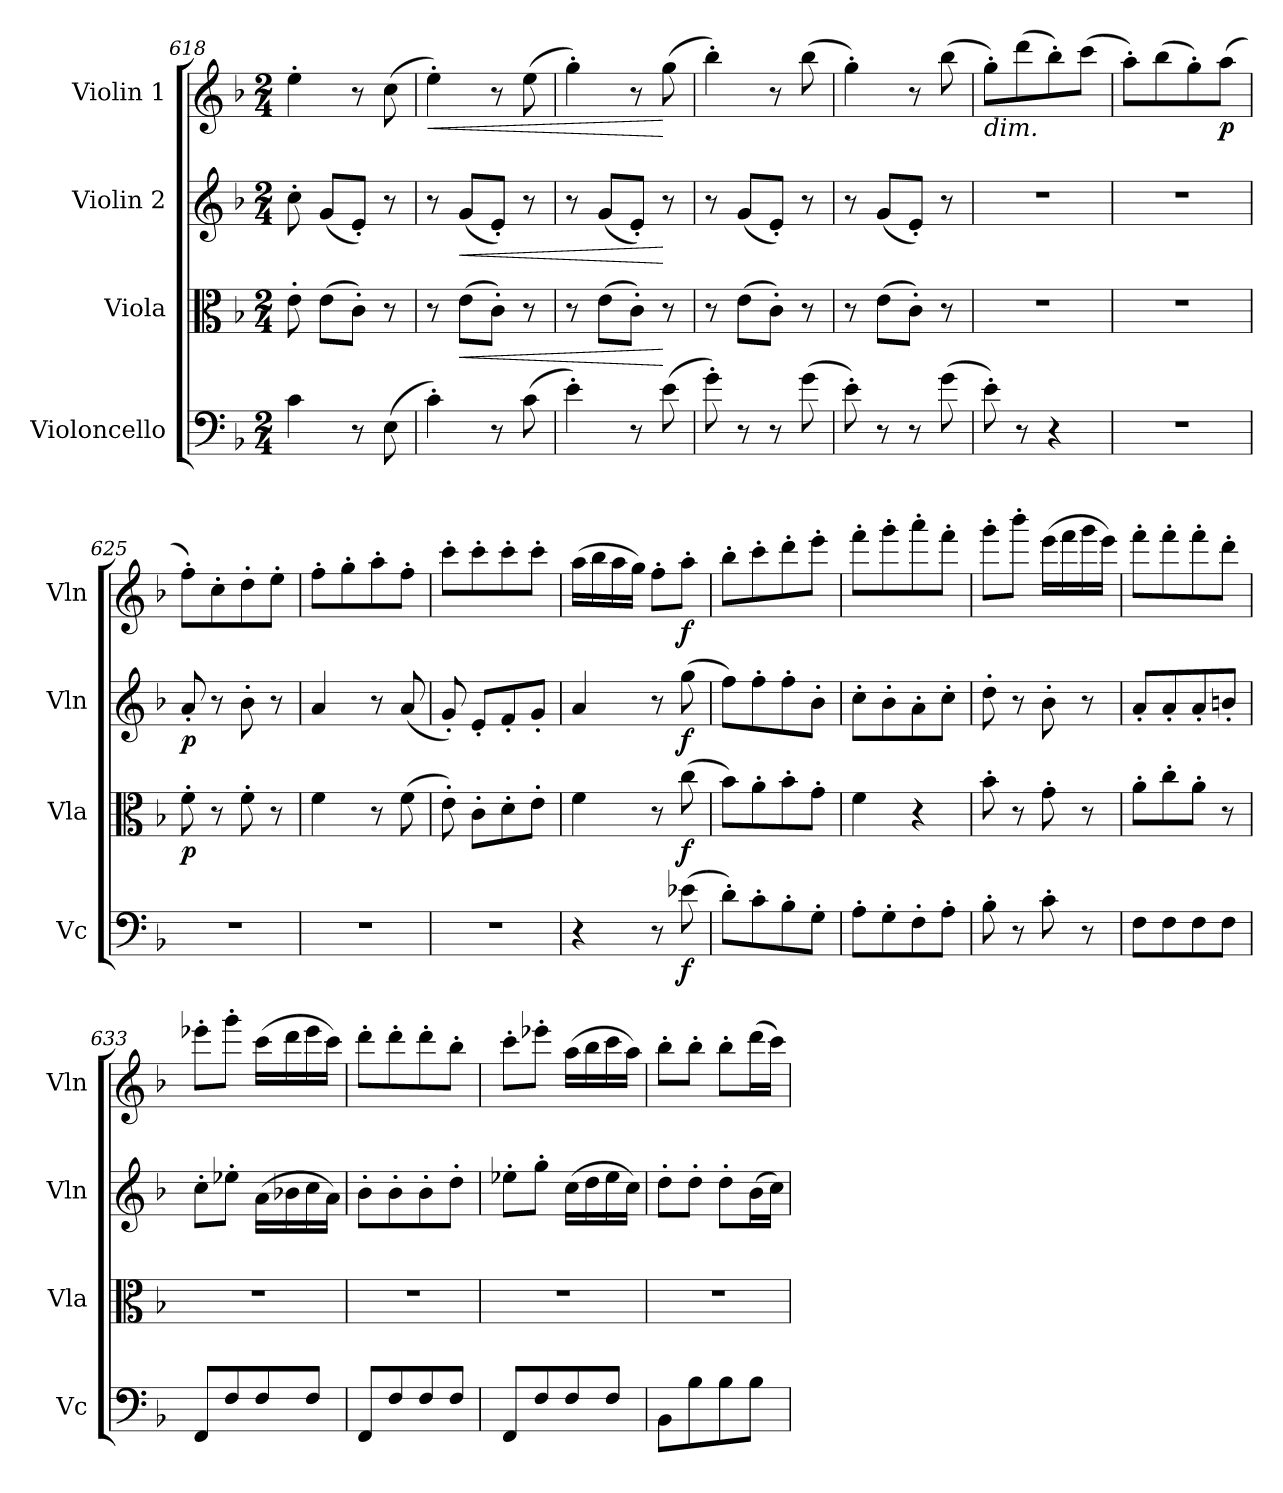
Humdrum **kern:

**kern	**dynam	**kern	**dynam	**kern	**dynam	**kern	**dynam
*part4	*part4	*part3	*part3	*part2	*part2	*part1	*part1
*staff4	*staff4	*staff3	*staff3	*staff2	*staff2	*staff1	*staff1
*I"Violoncello	*	*I"Viola	*	*I"Violin 2	*	*I"Violin 1	*
*I'Vc	*	*I'Vla	*	*I'Vln	*	*I'Vln	*
*clefF4	*	*clefC3	*	*clefG2	*	*clefG2	*
*k[b-]	*	*k[b-]	*	*k[b-]	*	*k[b-]	*
*M2/4	*	*M2/4	*	*M2/4	*	*M2/4	*
=618	=618	=618	=618	=618	=618	=618	=618
4c\	.	8e'\	.	8cc'\	.	4ee'\	.
.	.	(>8e\L	.	(<8g/L	.	.	.
8r	.	8c'\J)	.	8e'/J)	.	8r	.
(>8E\	.	8r	.	8r	.	(>8cc\	.
=619	=619	=619	=619	=619	=619	=619	=619
!	!	!	!	!	!	!	!LO:HP:b
4c'\)	.	8r	.	8r	.	4ee'\)	<
!	!	!	!LO:HP:b	!	!LO:HP:b	!	!
.	.	(>8e\L	<	(<8g/L	<	.	.
8r	.	8c'\J)	.	8e'/J)	.	8r	.
(>8c\	.	8r	.	8r	.	(>8ee\	.
=620	=620	=620	=620	=620	=620	=620	=620
4e'\)	.	8r	.	8r	.	4gg'\)	.
.	.	(>8e\L	.	(<8g/L	.	.	.
8r	.	8c'\J)	.	8e'/J)	.	8r	.
(>8e\	.	8r	[	8r	[	(>8gg\	[
!!LO:LB:g=z
=621	=621	=621	=621	=621	=621	=621	=621
8g'\)	.	8r	.	8r	.	4bb-'\)	.
8r	.	(>8e\L	.	(<8g/L	.	.	.
8r	.	8c'\J)	.	8e'/J)	.	8r	.
(>8g\	.	8r	.	8r	.	(>8bb-\	.
=622	=622	=622	=622	=622	=622	=622	=622
8e'\)	.	8r	.	8r	.	4gg'\)	.
8r	.	(>8e\L	.	(<8g/L	.	.	.
8r	.	8c'\J)	.	8e'/J)	.	8r	.
(>8g\	.	8r	.	8r	.	(>8bb-\	.
=623	=623	=623	=623	=623	=623	=623	=623
!	!	!	!	!	!	!LO:TX:b:i:t=dim.	!
8e'\)	.	2r	.	2r	.	8gg'\L)	.
8r	.	.	.	.	.	(>8ddd\	.
4r	.	.	.	.	.	8bb-'\)	.
.	.	.	.	.	.	(>8ccc\J	.
=624	=624	=624	=624	=624	=624	=624	=624
2r	.	2r	.	2r	.	8aa'\L)	.
.	.	.	.	.	.	(>8bb-\	.
.	.	.	.	.	.	8gg'\)	.
!	!	!	!	!	!	!	!LO:DY:b
.	.	.	.	.	.	(>8aa\J	p
=625	=625	=625	=625	=625	=625	=625	=625
!	!	!	!LO:DY:b	!	!LO:DY:b	!	!
2r	.	8f'\	p	8a'/	p	8ff'\L)	.
.	.	8r	.	8r	.	8cc'\	.
.	.	8f'\	.	8b-'\	.	8dd'\	.
.	.	8r	.	8r	.	8ee'\J	.
=626	=626	=626	=626	=626	=626	=626	=626
2r	.	4f\	.	4a/	.	8ff'\L	.
.	.	.	.	.	.	8gg'\	.
.	.	8r	.	8r	.	8aa'\	.
.	.	(>8f\	.	(<8a/	.	8ff'\J	.
=627	=627	=627	=627	=627	=627	=627	=627
2r	.	8e'\)	.	8g'/)	.	8ccc'\L	.
.	.	8c'\L	.	8e'/L	.	8ccc'\	.
.	.	8d'\	.	8f'/	.	8ccc'\	.
.	.	8e'\J	.	8g'/J	.	8ccc'\J	.
=628	=628	=628	=628	=628	=628	=628	=628
4r	.	4f\	.	4a/	.	(>16aa\LL	.
.	.	.	.	.	.	16bb-\	.
.	.	.	.	.	.	16aa\	.
.	.	.	.	.	.	16gg\JJ)	.
8r	.	8r	.	8r	.	8ff'\L	.
!	!LO:DY:b	!	!LO:DY:b	!	!LO:DY:b	!	!LO:DY:b
(>8e-X\	f	(>8cc\	f	(>8gg\	f	8aa'\J	f
!!LO:LB:g=z
=629	=629	=629	=629	=629	=629	=629	=629
8d'\L)	.	8b-\L)	.	8ff\L)	.	8bb-'\L	.
8c'\	.	8a'\	.	8ff'\	.	8ccc'\	.
8B-'\	.	8b-'\	.	8ff'\	.	8ddd'\	.
8G'\J	.	8g'\J	.	8b-'\J	.	8eee'\J	.
=630	=630	=630	=630	=630	=630	=630	=630
8A'\L	.	4f\	.	8cc'\L	.	8fff'\L	.
8G'\	.	.	.	8b-'\	.	8ggg'\	.
8F'\	.	4r	.	8a'\	.	8aaa'\	.
8A'\J	.	.	.	8cc'\J	.	8fff'\J	.
=631	=631	=631	=631	=631	=631	=631	=631
8B-'\	.	8b-'\	.	8dd'\	.	8ggg'\L	.
8r	.	8r	.	8r	.	8bbb-'\J	.
8c'\	.	8g'\	.	8b-'\	.	(>16eee\LL	.
.	.	.	.	.	.	16fff\	.
8r	.	8r	.	8r	.	16ggg\	.
.	.	.	.	.	.	16eee\JJ)	.
=632	=632	=632	=632	=632	=632	=632	=632
8F\L	.	8a'\L	.	8a'/L	.	8fff'\L	.
8F\	.	8cc'\	.	8a'/	.	8fff'\	.
8F\	.	8a'\J	.	8a'/	.	8fff'\	.
8F\J	.	8r	.	8bn'/J	.	8ddd'\J	.
=633	=633	=633	=633	=633	=633	=633	=633
8FF/L	.	2r	.	8cc'\L	.	8eee-X'\L	.
8F/	.	.	.	8ee-X'\J	.	8ggg'\J	.
8F/	.	.	.	(>16a\LL	.	(>16ccc\LL	.
.	.	.	.	16b-X\	.	16ddd\	.
8F/J	.	.	.	16cc\	.	16eee-\	.
.	.	.	.	16a\JJ)	.	16ccc\JJ)	.
=634	=634	=634	=634	=634	=634	=634	=634
8FF/L	.	2r	.	8b-'\L	.	8ddd'\L	.
8F/	.	.	.	8b-'\	.	8ddd'\	.
8F/	.	.	.	8b-'\	.	8ddd'\	.
8F/J	.	.	.	8dd'\J	.	8bb-'\J	.
=635	=635	=635	=635	=635	=635	=635	=635
8FF/L	.	2r	.	8ee-X'\L	.	8ccc'\L	.
8F/	.	.	.	8gg'\J	.	8eee-X'\J	.
8F/	.	.	.	(>16cc\LL	.	(>16aa\LL	.
.	.	.	.	16dd\	.	16bb-\	.
8F/J	.	.	.	16ee-\	.	16ccc\	.
.	.	.	.	16cc\JJ)	.	16aa\JJ)	.
!!LO:PB:g=z
=636	=636	=636	=636	=636	=636	=636	=636
8BB-\L	.	2r	.	8dd'\L	.	8bb-'\L	.
8B-\	.	.	.	8dd'\J	.	8bb-'\J	.
8B-\	.	.	.	8dd'\L	.	8bb-'\L	.
8B-\J	.	.	.	(>16b-\L	.	(>16ddd\L	.
.	.	.	.	16cc\JJ)	.	16ccc\JJ)	.
=	=	=	=	=	=	=	=
*-	*-	*-	*-	*-	*-	*-	*-
